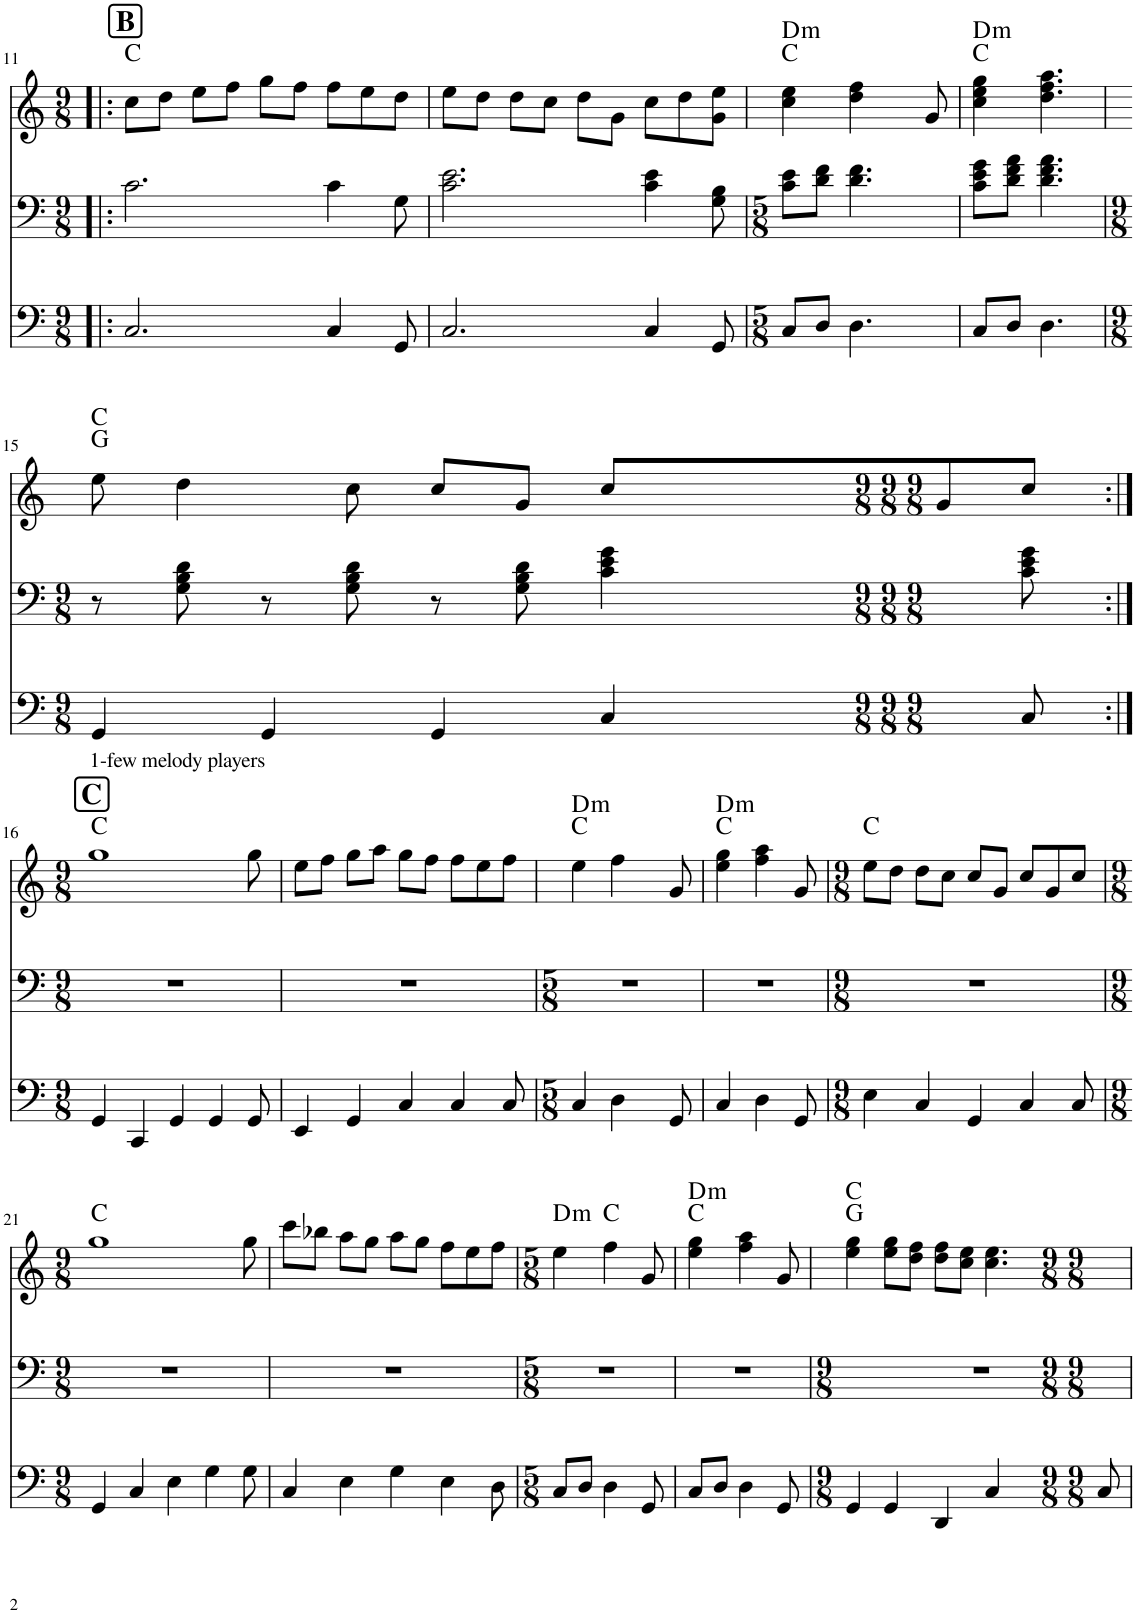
**kern	**kern	**kern	**harte
*part3	*part2	*part1	*part1
*staff3	*staff2	*staff1	*
*I"C Tuba	*I"Baritone Horn	*I"Flute	*
*I'Tba	*I'Hn	*I'Fl	*
!!LO:PB:g=z
*clefF4	*clefF4	*clefG2	*
*	*Trd4c7	*	*
*k[]	*k[]	*k[]	*
*M9/8	*M9/8	*M9/8	*
=11!|:	=11!|:	=11!|:	=11!|:
!	!	!LO:TX:a:B:t=B	!
2.C/	2.c\	8cc\L	C:maj
.	.	8dd\J	.
.	.	8ee\L	.
.	.	8ff\J	.
.	.	8gg\L	.
.	.	8ff\J	.
4C/	4c\	8ff\L	.
.	.	8ee\	.
8GG/	8G\	8dd\J	.
=12	=12	=12	=12
2.C/	2.c\ 2.e\	8ee\L	.
.	.	8dd\J	.
.	.	8dd\L	.
.	.	8cc\J	.
.	.	8dd\L	.
.	.	8g\J	.
4C/	4c\ 4e\	8cc\L	.
.	.	8dd\	.
8GG/	8G\ 8B\	8g\ 8ee\J	.
=13	=13	=13	=13
*M5/8	*M5/8	*	*
!	!	!	!LO:H:n=2:kt=m
8C/L	8c\ 8e\L	4cc\ 4ee\	C:maj D:min
8D/J	8d\ 8f\J	.	.
4.D\	4.d\ 4.f\	4dd\ 4ff\	.
.	.	8g/	.
=14	=14	=14	=14
!	!	!	!LO:H:n=2:kt=m
8C/L	8c\ 8e\ 8g\L	4cc\ 4ee\ 4gg\	C:maj D:min
8D/J	8d\ 8f\ 8a\J	.	.
4.D\	4.d\ 4.f\ 4.a\	4.dd\ 4.ff\ 4.aa\	.
!!LO:LB:g=z
=15	=15	=15	=15
*M9/8	*M9/8	*	*
4GG/	8r	8ee\	G:maj C:maj
.	8G\ 8B\ 8d\	4dd\	.
4GG/	8r	.	.
.	8G\ 8B\ 8d\	8cc\	.
4GG/	8r	8cc/L	.
.	8G\ 8B\ 8d\	8g/J	.
4C/	4c\ 4e\ 4g\	8cc/L	.
.	.	8g/	.
8C/	8c\ 8e\ 8g\	8cc/J	.
!!LO:LB:g=z
=16:|!	=16:|!	=16:|!	=16:|!
*M9/8	*M9/8	*M9/8	*
!	!	!LO:TX:a:B:t=C	!
!	!	!LO:TX:a:t=1-few melody players	!
4GG/	8%9r	1gg	C:maj
4CC/	.	.	.
4GG/	.	.	.
4GG/	.	.	.
8GG/	.	8gg\	.
=17	=17	=17	=17
4EE/	8%9r	8ee\L	.
.	.	8ff\J	.
4GG/	.	8gg\L	.
.	.	8aa\J	.
4C/	.	8gg\L	.
.	.	8ff\J	.
4C/	.	8ff\L	.
.	.	8ee\	.
8C/	.	8ff\J	.
=18	=18	=18	=18
*M5/8	*M5/8	*	*
!	!	!	!LO:H:n=2:kt=m
4C/	8%5r	4ee\	C:maj D:min
4D\	.	4ff\	.
8GG/	.	8g/	.
=19	=19	=19	=19
!	!	!	!LO:H:n=2:kt=m
4C/	8%5r	4ee\ 4gg\	C:maj D:min
4D\	.	4ff\ 4aa\	.
8GG/	.	8g/	.
=20	=20	=20	=20
*M9/8	*M9/8	*M9/8	*
4E\	8%9r	8ee\L	C:maj
.	.	8dd\J	.
4C/	.	8dd\L	.
.	.	8cc\J	.
4GG/	.	8cc/L	.
.	.	8g/J	.
4C/	.	8cc/L	.
.	.	8g/	.
8C/	.	8cc/J	.
!!LO:LB:g=z
=21	=21	=21	=21
*M9/8	*M9/8	*M9/8	*
4GG/	8%9r	1gg	C:maj
4C/	.	.	.
4E\	.	.	.
4G\	.	.	.
8G\	.	8gg\	.
=22	=22	=22	=22
4C/	8%9r	8ccc\L	.
.	.	8bb-X\J	.
4E\	.	8aa\L	.
.	.	8gg\J	.
4G\	.	8aa\L	.
.	.	8gg\J	.
4E\	.	8ff\L	.
.	.	8ee\	.
8D\	.	8ff\J	.
=23	=23	=23	=23
*M5/8	*M5/8	*M5/8	*
!	!	!	!LO:H:kt=m
8C/L	8%5r	4ee\	D:min
8D/J	.	.	.
4D\	.	4ff\	C:maj
8GG/	.	8g/	.
=24	=24	=24	=24
!	!	!	!LO:H:n=2:kt=m
8C/L	8%5r	4ee\ 4gg\	C:maj D:min
8D/J	.	.	.
4D\	.	4ff\ 4aa\	.
8GG/	.	8g/	.
=25	=25	=25	=25
*M9/8	*M9/8	*	*
4GG/	8%9r	4ee\ 4gg\	G:maj C:maj
4GG/	.	8ee\ 8gg\L	.
.	.	8dd\ 8ff\J	.
4DD/	.	8dd\ 8ff\L	.
.	.	8cc\ 8ee\J	.
4C/	.	4.cc\ 4.ee\	.
8C/	.	.	.
=	=	=	=
*-	*-	*-	*-
